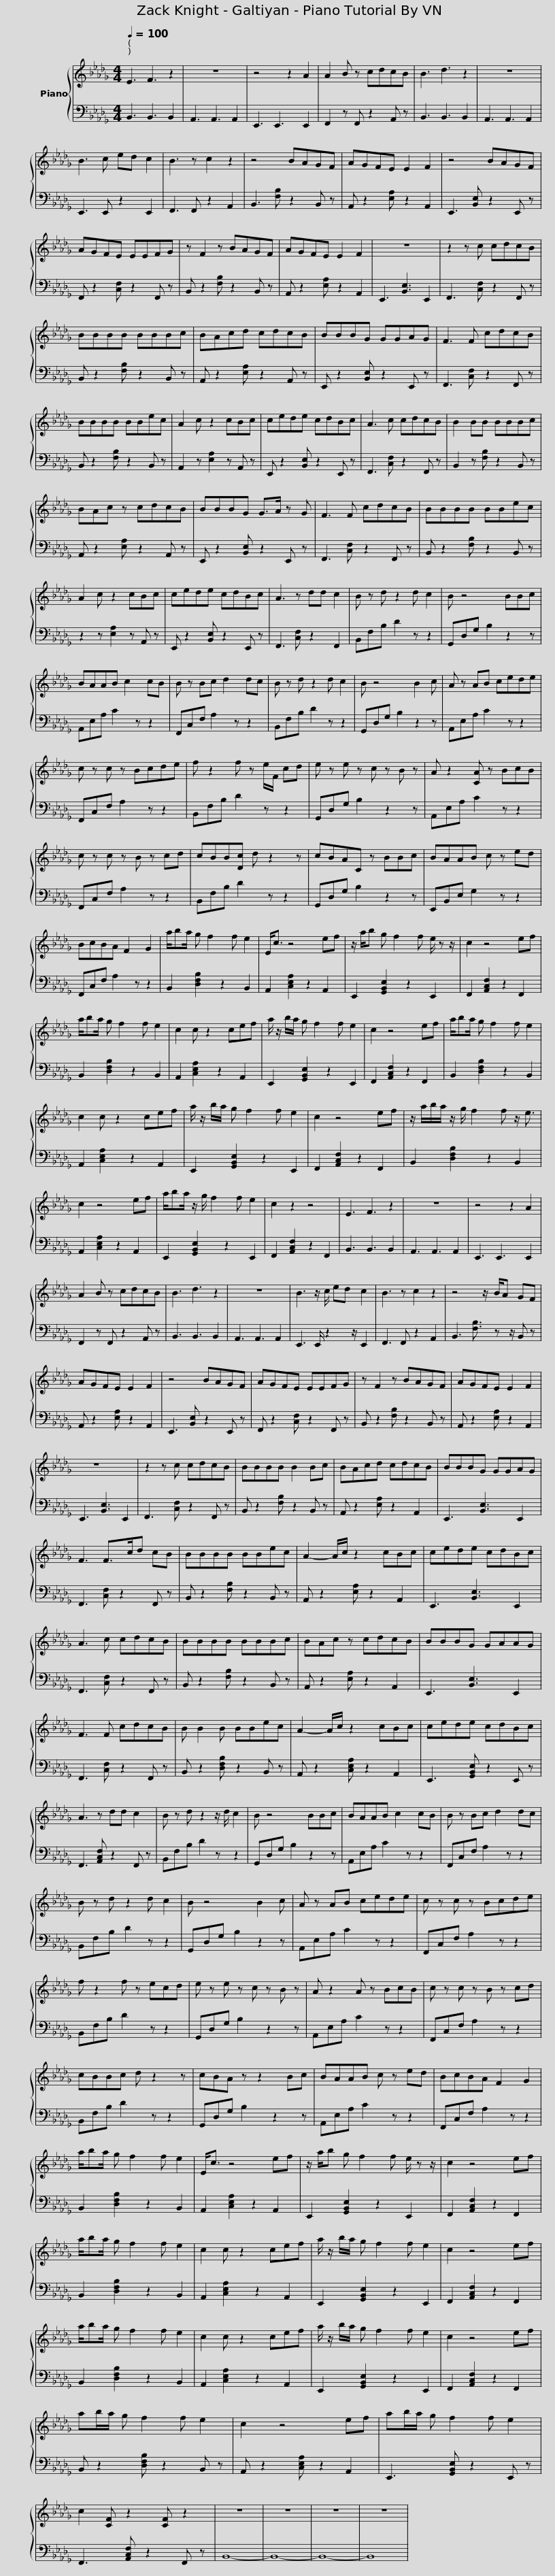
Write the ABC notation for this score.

X:1
%%score { 1 | 2 }
L:1/8
Q:1/4=100
M:4/4
I:linebreak $
K:Db
V:1 treble
V:2 bass
V:1
 E3 F3 z2 | z8 | z4 z2 A2 | A2 B z cdcB |$ B3 d3 z2 | %5
 z8 | B3 c ed c2 | B3 z c2 z2 |$ z4 BAGF | AGFE E2 F2 | %10
 z4 BAGF | AGFE EEFG |$ z F2 z BAGF | AGFE E2 F2 | z8 | %15
 z2 z c cdcB |$ BBBB BBBc | BAcd cdcB | BBBG GGAG | F3 F cdcB |$ %20
 BBBB BBec | A2 c z2 cBc | cede cdBc | A3 c cdcB |$ B2 BB BBBc | %25
 BAc z cdcB | BBBG G>A z G | F3 F cdcB |$ BBBB BBec | A2 c z2 cBc | %30
 cede cdBc | A3 z dd c2 |$ B z d z2 d c2 | B z4 BBc | BAAB c2 cB | %35
 B z Bc d2 dc |$ B z d z2 d c2 | B z4 B2 c | A z AB cede | c z c z Bcde |$ %40
 f z2 f z e/F/ cd | e z e z c z B z | A z2 [CA] z BcB | c z c z B z cd |$ cBB[Dc] d z2 z | %45
 cBAC z BBc | BAAB c z ed | BcBA F2 G2 |$ a/ba/ g f2 f e2 | E<c z4 ef | %50
 z/ a/b g f2 f e/ z z/ | c2 z4 ef |$ a/ba/ g f2 f e2 | c2 c z2 cef | a/ z/ b/a/ g f2 f e2 | %55
 c2 z4 ef |$ a/ba/ g f2 f e2 | c2 c z2 cef | a/ z/ b/a/ g f2 f e2 | c2 z4 ef |$ %60
 z/ a/b/a/ z/ g/ f2 f z/ e3/2 | c2 z4 ef | a/ba/ z/ g/ f2 f e2 | c2 z2 z4 |$ E3 F3 z2 | %65
 z8 | z4 z2 A2 | A2 B z cdcB |$ B3 d3 z2 | z8 | %70
 B3 z/ c/ ed c2 | B3 z c2 z2 |$ z4 z/ B/A GF | AGFE E2 F2 | z4 BAGF | %75
 AGFE EEFG |$ z F2 z BAGF | AGFE E2 F2 | z8 | z2 z c cdcB |$ %80
 BBBB B2 Bc | BAcd cdcB | BBBG GGAG | F3 F>cd cB |$ BBBB BBec | %85
 A2- A/c/ z2 cBc | cede cdBc | A3 c cdcB |$ BBBB BBBc | BAc z cdcB | %90
 BBBG GAAG | F3 F cdcB |$ B B2 B BBec | A2- A/c/ z2 cBc | cede cdBc | %95
 A3 z dd c2 |$ B z d z2 z/ d/ c2 | B z4 BBc | BAAB c2 cB | B z Bc d2 dc |$ %100
 B z d z2 d c2 | B z4 B2 c | A z AB cede | c z c z Bcde |$ f z2 f z ecd | %105
 e z e z c z B z | A z2 A z BcB | c z c z B z cd |$ cBBc d z2 z | cBA z z2 Bc | %110
 BAAB c z ed | BcBA F2 G2 |$ a/ba/ g f2 f e2 | E<c z4 ef | z/ a/b g f2 f e/ z z/ | %115
 c2 z4 ef |$ a/ba/ g f2 f e2 | c2 c z2 cef | a/ z/ b/a/ g f2 f e2 | c2 z4 ef |$ %120
 a/ba/ g f2 f e2 | c2 c z2 cef | a/ z/ b/a/ g f2 f e2 | c2 z4 ef |$ ab/a/ g f2 f e2 | %125
 c2 z4 ef | ab/a/ g f2 f e2 | c2 [CF] z2 [CF] z2 |$ z8 | z8 | %130
 z8 | z8 | %132
V:2
 B,,3 B,,3 B,,2 | A,,3 A,,3 A,,2 | E,,3 E,,3 E,,2 | F,,2 z F,, z2 A,, z |$ B,,3 B,,3 B,,2 | %5
 A,,3 A,,3 A,,2 | E,,3 E,, z2 E,,2 | F,,3 F,, z2 A,,2 |$ B,,3 [F,B,] z2 B,, z | A,, z2 [E,A,] z2 A,,2 | %10
 E,,3 [B,,E,] z2 E,, z | F,, z2 [C,F,] z2 F,, z |$ B,, z2 [F,B,] z2 B,, z | A,, z2 [E,A,] z2 A,,2 | E,,3 [B,,E,]3 E,,2 | %15
 F,,3 [C,F,] z2 F,, z |$ B,, z2 [F,B,] z2 B,, z | A,, z2 [E,A,] z2 A,, z | E,, z2 [B,,E,] z2 E,, z | F,,3 [C,F,] z2 F,, z |$ %20
 B,, z2 [F,B,] z2 B,, z | A,,2 z [E,A,]2 z A,, z | E,, z2 [B,,E,] z2 E,, z | F,,3 [C,F,] z2 F,, z |$ B,,2 z [F,B,] z2 B,, z | %25
 A,, z2 [E,A,] z2 A,, z | E,, z2 [B,,E,] z2 E,, z | F,,3 [C,F,] z2 F,, z |$ B,, z2 [F,B,] z2 B,, z | z2 z [E,A,]2 z A,, z | %30
 E,, z2 [B,,E,] z2 E,, z | F,,3 [C,F,] z2 F,,2 |$ B,,F,B, D2 z z2 | G,,D,G, B,2 z2 z | A,,E,A, C2 z z2 | %35
 F,,C,F, A,2 z z2 |$ B,,F,B, D2 z z2 | G,,D,G, B,2 z2 z | A,,E,A, C2 z z2 | F,,C,F, A,2 z z2 |$ %40
 B,,F,B, D2 z z2 | G,,D,G, B,2 z2 z | A,,E,A, C2 z z2 | F,,C,F, A,2 z z2 |$ B,,F,B, D2 z z2 | %45
 G,,D,G, B,2 z2 z | E,,B,,E, G,2 z z2 | F,,C,F, A,2 z z2 |$ B,,2 [D,F,B,]2 z2 B,,2 | A,,2 [C,E,A,]2 z2 A,,2 | %50
 E,,2 [G,,B,,E,]2 z2 E,,2 | F,,2 [A,,C,F,]2 z2 F,,2 |$ B,,2 [D,F,B,]2 z2 B,,2 | A,,2 [C,E,A,]2 z2 A,,2 | E,,2 [G,,B,,E,]2 z2 E,,2 | %55
 F,,2 [A,,C,F,]2 z2 F,,2 |$ B,,2 [D,F,B,]2 z2 B,,2 | A,,2 [C,E,A,]2 z2 A,,2 | E,,2 [G,,B,,E,]2 z2 E,,2 | F,,2 [A,,C,F,]2 z2 F,,2 |$ %60
 B,,2 [D,F,B,]2 z2 B,,2 | A,,2 [C,E,A,]2 z2 A,,2 | E,,2 [G,,B,,E,]2 z2 E,,2 | F,,2 [A,,C,F,]2 z2 F,,2 |$ B,,3 B,,3 B,,2 | %65
 A,,3 A,,3 A,,2 | E,,3 E,,3 E,,2 | F,,2 z F,, z2 A,, z |$ B,,3 B,,3 B,,2 | A,,3 A,,3 A,,2 | %70
 E,,3 E,,/ z2 z/ E,,2 | F,,3 F,, z2 A,,2 |$ B,,3 [F,B,]3/2 z z/ B,, z | A,, z2 [E,A,] z2 A,,2 | E,,3 [B,,E,] z2 E,, z | %75
 F,, z2 [C,F,] z2 F,, z |$ B,, z2 [F,B,] z2 B,, z | A,, z2 [E,A,] z2 A,,2 | E,,3 [B,,E,]3 E,,2 | F,,3 [C,F,] z2 F,, z |$ %80
 B,, z2 [F,B,] z2 B,, z | A,, z2 [E,A,] z2 A,,2 | E,,3 [B,,E,]3 E,,2 | F,,3 [C,F,] z2 F,, z |$ B,, z2 [F,B,] z2 B,, z | %85
 A,, z2 [E,A,] z2 A,,2 | E,,3 [B,,E,]3 E,,2 | F,,3 [C,F,] z2 F,, z |$ B,, z2 [F,B,] z2 B,, z | A,, z2 [E,A,] z2 A,,2 | %90
 E,,3 [B,,E,]3 E,,2 | F,,3 [C,F,] z2 F,, z |$ B,, z2 [D,F,B,] z2 B,, z | A,, z2 [C,E,A,] z2 A,,2 | E,,3 [G,,B,,E,] z2 E,, z | %95
 F,,3 [A,,C,F,] z2 F,, z |$ B,,F,B, D2 z z2 | G,,D,G, B,2 z2 z | A,,E,A, C2 z z2 | F,,C,F, A,2 z z2 |$ %100
 B,,F,B, D2 z z2 | G,,D,G, B,2 z2 z | A,,E,A, C2 z z2 | F,,C,F, A,2 z z2 |$ B,,F,B, D2 z z2 | %105
 G,,D,G, B,2 z2 z | A,,E,A, C2 z z2 | F,,C,F, A,2 z z2 |$ B,,F,B, D2 z z2 | G,,D,G, B,2 z2 z | %110
 A,,E,A, C2 z z2 | F,,C,F, A,2 z z2 |$ B,,2 [D,F,B,]2 z2 B,,2 | A,,2 [C,E,A,]2 z2 A,,2 | E,,2 [G,,B,,E,]2 z2 E,,2 | %115
 F,,2 [A,,C,F,]2 z2 F,,2 |$ B,,2 [D,F,B,]2 z2 B,,2 | A,,2 [C,E,A,]2 z2 A,,2 | E,,2 [G,,B,,E,]2 z2 E,,2 | F,,2 [A,,C,F,]2 z2 F,,2 |$ %120
 B,,2 [D,F,B,]2 z2 B,,2 | A,,2 [C,E,A,]2 z2 A,,2 | E,,2 [G,,B,,E,]2 z2 E,,2 | F,,2 [A,,C,F,]2 z2 F,,2 |$ B,, z2 [D,F,B,] z2 B,, z | %125
 A,, z2 [C,E,A,] z2 A,,2 | E,,3 [G,,B,,E,] z2 E,, z | F,,3 [A,,C,F,] z2 F,, z |$ B,,8- | B,,8- | %130
 B,,8- | B,,8 | %132
